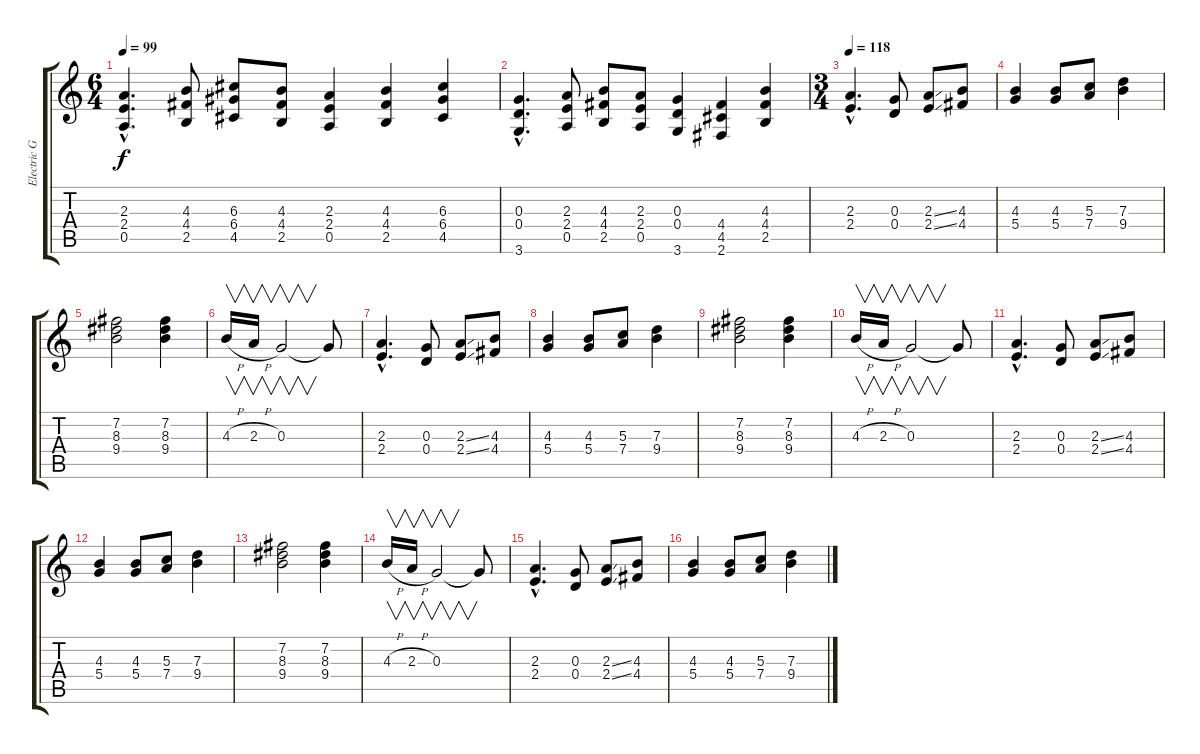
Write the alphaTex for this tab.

\track ("Electric Guitar (Guitar 2)" "Electric G") {instrument electricguitarclean}
\staff {score tabs}
\tuning (E4 B3 G3 D3 A2 E2) {hide}
\ts (6 4)
\tempo 99
\clef g2
\ks c
(2.3{hac} 2.4{hac} 0.5{hac}).4{d dy f} (4.3 4.4 2.5).8 (6.3 6.4 4.5).8 (4.3 4.4 2.5).8 (2.3 2.4 0.5).4 (4.3 4.4 2.5).4 (6.3 6.4 4.5).4 |
(0.3{hac} 0.4{hac} 3.6{hac}).4{d} (2.3 2.4 0.5).8 (4.3 4.4 2.5).8 (2.3 2.4 0.5).8 (0.3 0.4 3.6).4 (4.4 4.5 2.6).4 (4.3 4.4 2.5).4 |
\ts (3 4)
\tempo 118
(2.3{hac} 2.4{hac}).4{d} (0.3 0.4).8 (2.3{ss} 2.4{ss}).8 (4.3 4.4).8 |
(4.3 5.4).4 (4.3 5.4).8 (5.3 7.4).8 (7.3 9.4).4 |
(7.2 8.3 9.4).2 (7.2 8.3 9.4).4 |
4.3{h}.16{v} 2.3{h}.16{v} 0.3.2{v} 0.3{t}.8 |
(2.3{hac} 2.4{hac}).4{d} (0.3 0.4).8 (2.3{ss} 2.4{ss}).8 (4.3 4.4).8 |
(4.3 5.4).4 (4.3 5.4).8 (5.3 7.4).8 (7.3 9.4).4 |
(7.2 8.3 9.4).2 (7.2 8.3 9.4).4 |
4.3{h}.16{v} 2.3{h}.16{v} 0.3.2{v} 0.3{t}.8 |
(2.3{hac} 2.4{hac}).4{d} (0.3 0.4).8 (2.3{ss} 2.4{ss}).8 (4.3 4.4).8 |
(4.3 5.4).4 (4.3 5.4).8 (5.3 7.4).8 (7.3 9.4).4 |
(7.2 8.3 9.4).2 (7.2 8.3 9.4).4 |
4.3{h}.16{v} 2.3{h}.16{v} 0.3.2{v} 0.3{t}.8 |
(2.3{hac} 2.4{hac}).4{d} (0.3 0.4).8 (2.3{ss} 2.4{ss}).8 (4.3 4.4).8 |
(4.3 5.4).4 (4.3 5.4).8 (5.3 7.4).8 (7.3 9.4).4
